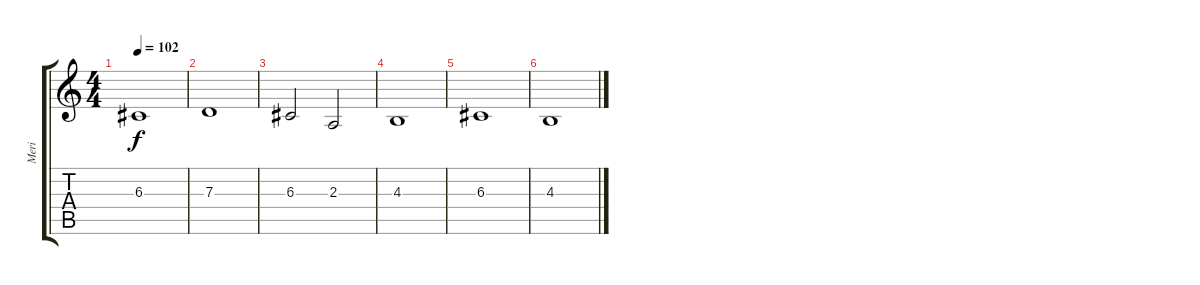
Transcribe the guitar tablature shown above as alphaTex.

\track ("Meri " "Meri ") {instrument violin}
\staff {score tabs}
\tuning (E4 B3 G3 D3 A2 E2) {hide}
\ts (4 4)
\tempo 102
\clef g2
\ks c
6.3.1{dy f} |
7.3.1 |
6.3.2 2.3.2 |
4.3.1 |
6.3.1 |
4.3.1
